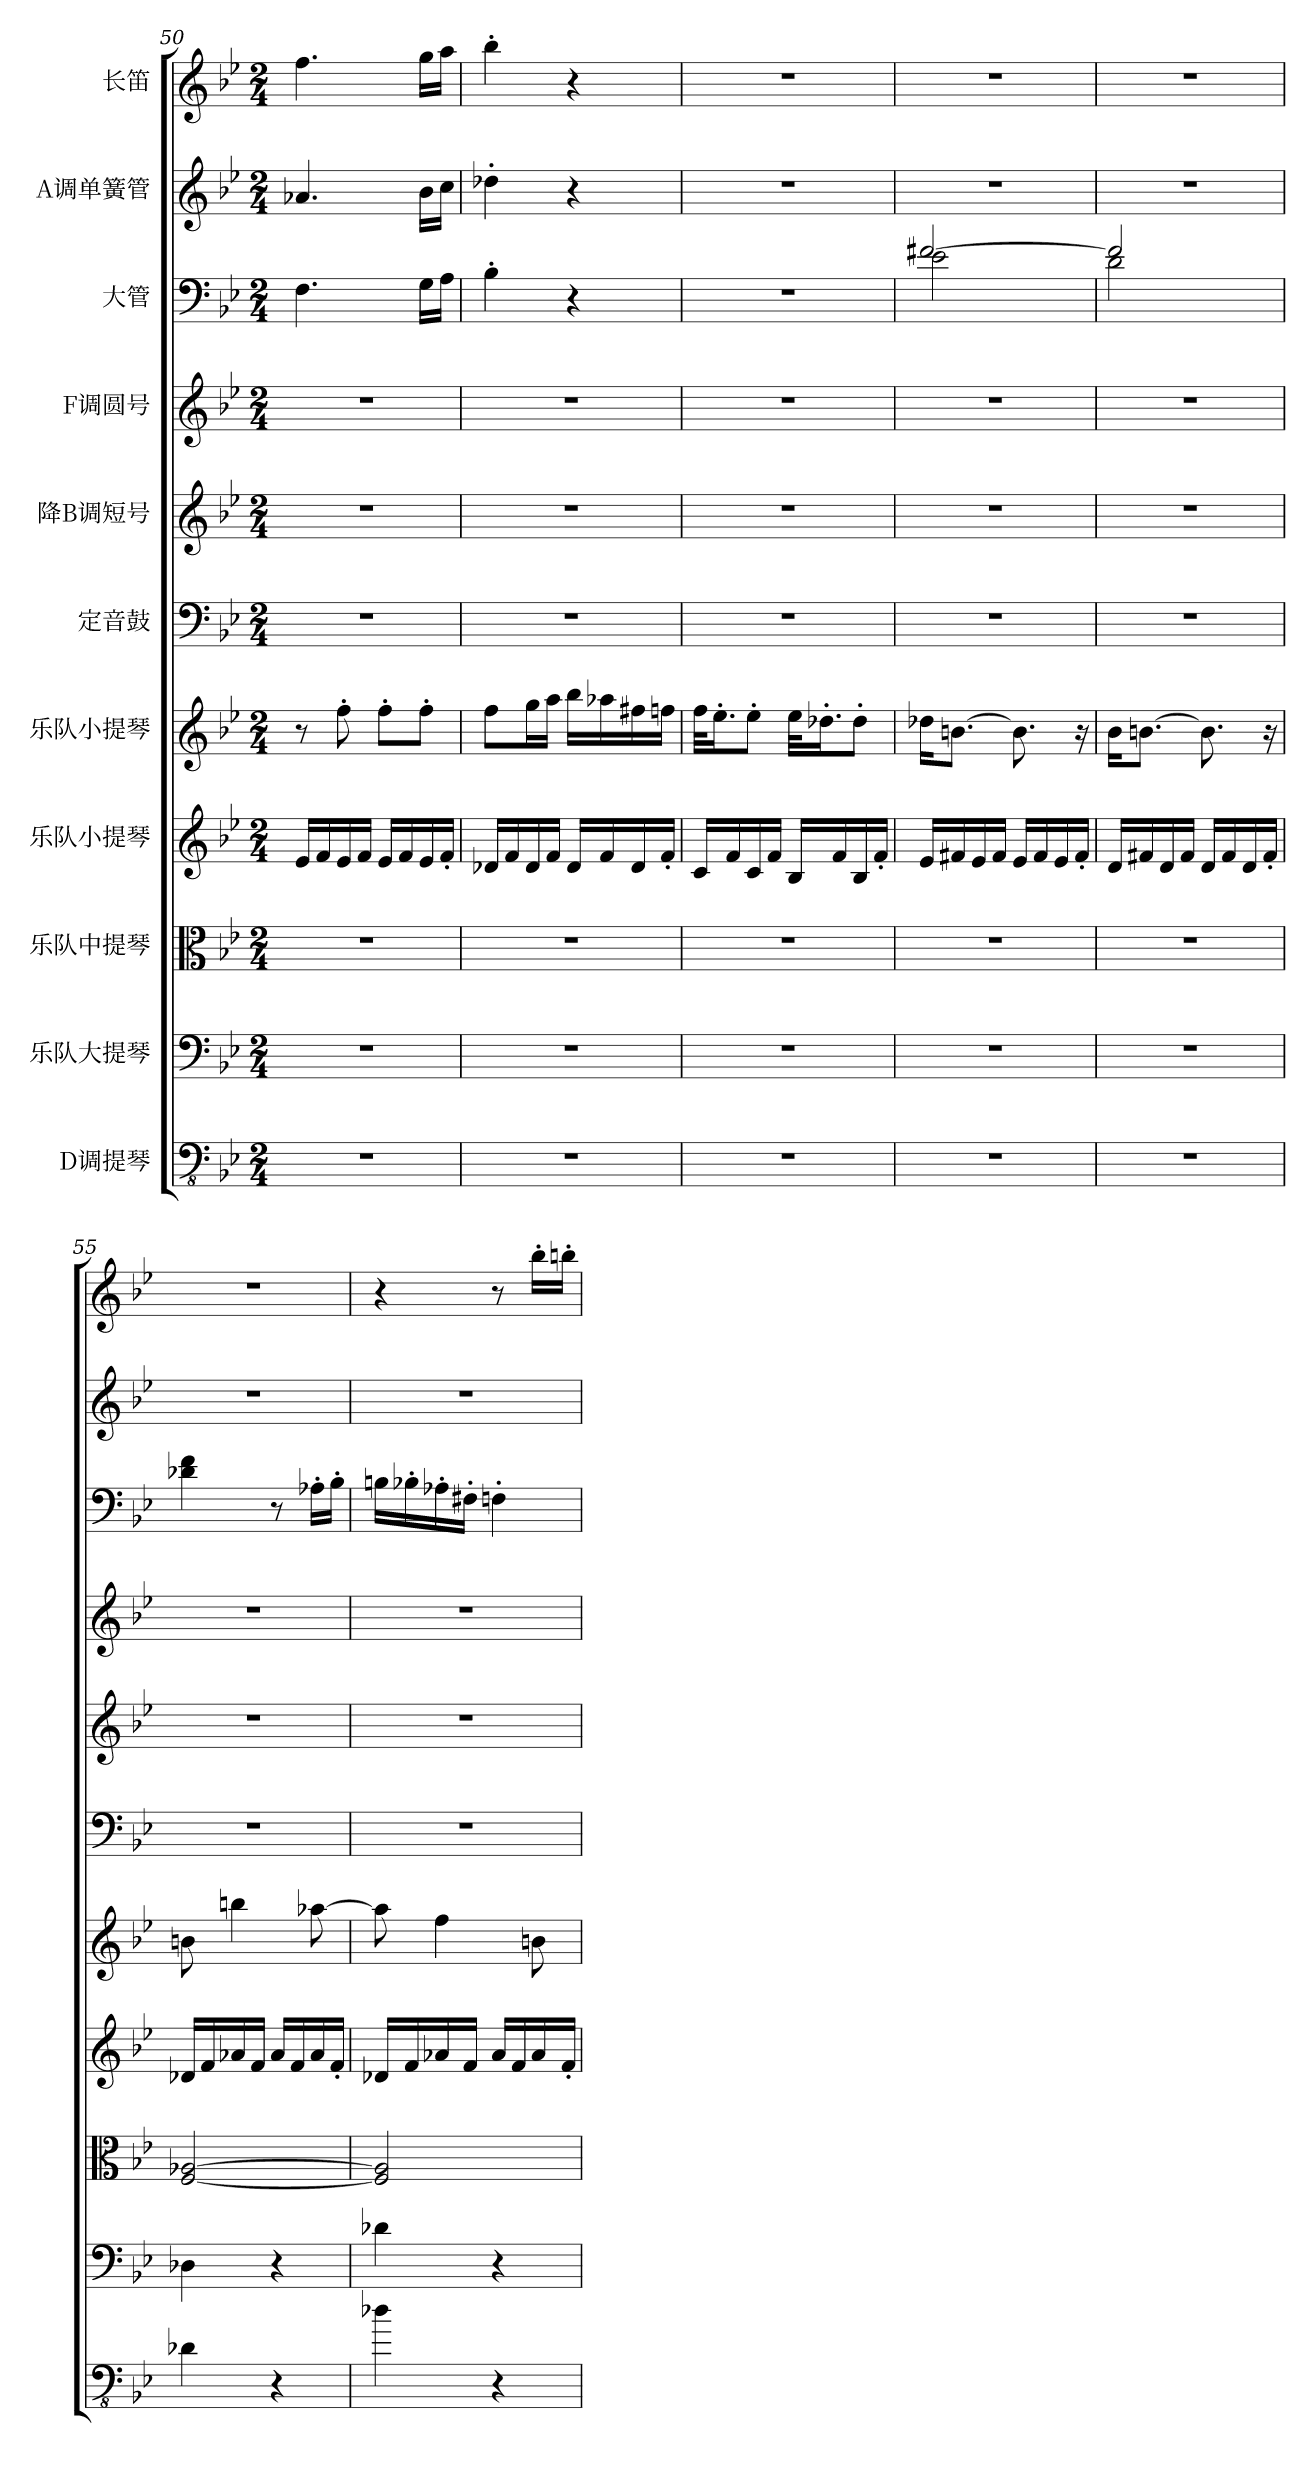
**kern	**kern	**kern	**kern	**kern	**kern	**kern	**kern	**kern	**kern	**kern
*part11	*part10	*part9	*part8	*part7	*part6	*part5	*part4	*part3	*part2	*part1
*staff11	*staff10	*staff9	*staff8	*staff7	*staff6	*staff5	*staff4	*staff3	*staff2	*staff1
*I"D调提琴	*I"乐队大提琴	*I"乐队中提琴	*I"乐队小提琴	*I"乐队小提琴	*I"定音鼓	*I"降B调短号	*I"F调圆号	*I"大管	*I"A调单簧管	*I"长笛
*clefFv4	*clefF4	*clefC3	*clefG2	*clefG2	*clefF4	*clefG2	*clefG2	*clefF4	*clefG2	*clefG2
*ITrd7c12	*	*	*	*	*	*ITrd1c2	*ITrd4c7	*	*ITrd2c3	*
*k[b-e-]	*k[b-e-]	*k[b-e-]	*k[b-e-]	*k[b-e-]	*k[b-e-]	*k[b-e-a-d-]	*k[b-e-a-]	*k[b-e-]	*k[f#]	*k[b-e-]
*M2/4	*M2/4	*M2/4	*M2/4	*M2/4	*M2/4	*M2/4	*M2/4	*M2/4	*M2/4	*M2/4
=50	=50	=50	=50	=50	=50	=50	=50	=50	=50	=50
2r	2r	2r	16e-/LL	8r	2r	2r	2r	4.F\	4.fn/	4.ff\
.	.	.	16f/	.	.	.	.	.	.	.
.	.	.	16e-/	8ff'\	.	.	.	.	.	.
.	.	.	16f/JJ	.	.	.	.	.	.	.
.	.	.	16e-/LL	8ff'\L	.	.	.	.	.	.
.	.	.	16f/	.	.	.	.	.	.	.
.	.	.	16e-/	8ff'\J	.	.	.	16G\LL	16g\LL	16gg\LL
.	.	.	16f'/JJ	.	.	.	.	16A\JJ	16a\JJ	16aa\JJ
!!LO:PB:g=z
=51	=51	=51	=51	=51	=51	=51	=51	=51	=51	=51
2r	2r	2r	16d-X/LL	8ff\L	2r	2r	2r	4B-'\	4b-X'\	4bb-'\
.	.	.	16f/	.	.	.	.	.	.	.
.	.	.	16d-/	16gg\L	.	.	.	.	.	.
.	.	.	16f/JJ	16aa\JJ	.	.	.	.	.	.
.	.	.	16d-/LL	16bb-\LL	.	.	.	4r	4r	4r
.	.	.	16f/	16aa-X\	.	.	.	.	.	.
.	.	.	16d-/	16ff#X\	.	.	.	.	.	.
.	.	.	16f'/JJ	16ffn\JJ	.	.	.	.	.	.
=52	=52	=52	=52	=52	=52	=52	=52	=52	=52	=52
2r	2r	2r	16c/LL	32ff\KLL	2r	2r	2r	2r	2r	2r
.	.	.	.	16.ee-'\J	.	.	.	.	.	.
.	.	.	16f/	.	.	.	.	.	.	.
.	.	.	16c/	8ee-'\J	.	.	.	.	.	.
.	.	.	16f/JJ	.	.	.	.	.	.	.
.	.	.	16B-/LL	32ee-\KLL	.	.	.	.	.	.
.	.	.	.	16.dd-X'\J	.	.	.	.	.	.
.	.	.	16f/	.	.	.	.	.	.	.
.	.	.	16B-/	8dd-'\J	.	.	.	.	.	.
.	.	.	16f'/JJ	.	.	.	.	.	.	.
=53	=53	=53	=53	=53	=53	=53	=53	=53	=53	=53
*	*	*	*	*	*	*	*	*^	*	*
2r	2r	2r	16e-/LL	16dd-X\KL	2r	2r	2r	[2f#X/	2e-\	2r	2r
.	.	.	16f#X/	[8.bn\J	.	.	.	.	.	.	.
.	.	.	16e-/	.	.	.	.	.	.	.	.
.	.	.	16f#/JJ	.	.	.	.	.	.	.	.
.	.	.	16e-/LL	8.b\]	.	.	.	.	.	.	.
.	.	.	16f#/	.	.	.	.	.	.	.	.
.	.	.	16e-/	.	.	.	.	.	.	.	.
.	.	.	16f#'/JJ	16r	.	.	.	.	.	.	.
=54	=54	=54	=54	=54	=54	=54	=54	=54	=54	=54	=54
2r	2r	2r	16d/LL	16b-\KL	2r	2r	2r	2f#/]	2d\	2r	2r
.	.	.	16f#X/	[8.bn\J	.	.	.	.	.	.	.
.	.	.	16d/	.	.	.	.	.	.	.	.
.	.	.	16f#/JJ	.	.	.	.	.	.	.	.
.	.	.	16d/LL	8.b\]	.	.	.	.	.	.	.
.	.	.	16f#/	.	.	.	.	.	.	.	.
.	.	.	16d/	.	.	.	.	.	.	.	.
.	.	.	16f#'/JJ	16r	.	.	.	.	.	.	.
*	*	*	*	*	*	*	*	*v	*v	*	*
!!LO:PB:g=z
=55	=55	=55	=55	=55	=55	=55	=55	=55	=55	=55
4DD-X\	4D-X\	[2F/ [2A-X/	16d-X/LL	8bn\	2r	2r	2r	4d-X\ 4f\	2r	2r
.	.	.	16f/	.	.	.	.	.	.	.
.	.	.	16a-X/	4bbn\	.	.	.	.	.	.
.	.	.	16f/JJ	.	.	.	.	.	.	.
4r	4r	.	16a-/LL	.	.	.	.	8r	.	.
.	.	.	16f/	.	.	.	.	.	.	.
.	.	.	16a-/	[8aa-X\	.	.	.	16A-X'\LL	.	.
.	.	.	16f'/JJ	.	.	.	.	16B-'\JJ	.	.
=56	=56	=56	=56	=56	=56	=56	=56	=56	=56	=56
4D-X\	4d-X\	2F/] 2A-/]	16d-X/LL	8aa-\]	2r	2r	2r	16Bn\LL	2r	4r
.	.	.	16f/	.	.	.	.	16B-X'\	.	.
.	.	.	16a-X/	4ff\	.	.	.	16A-X'\	.	.
.	.	.	16f/JJ	.	.	.	.	16F#X'\JJ	.	.
4r	4r	.	16a-/LL	.	.	.	.	4Fn'\	.	8r
.	.	.	16f/	.	.	.	.	.	.	.
.	.	.	16a-/	8bn\	.	.	.	.	.	16bb-'\LL
.	.	.	16f'/JJ	.	.	.	.	.	.	16bbn'\JJ
=	=	=	=	=	=	=	=	=	=	=
*-	*-	*-	*-	*-	*-	*-	*-	*-	*-	*-
